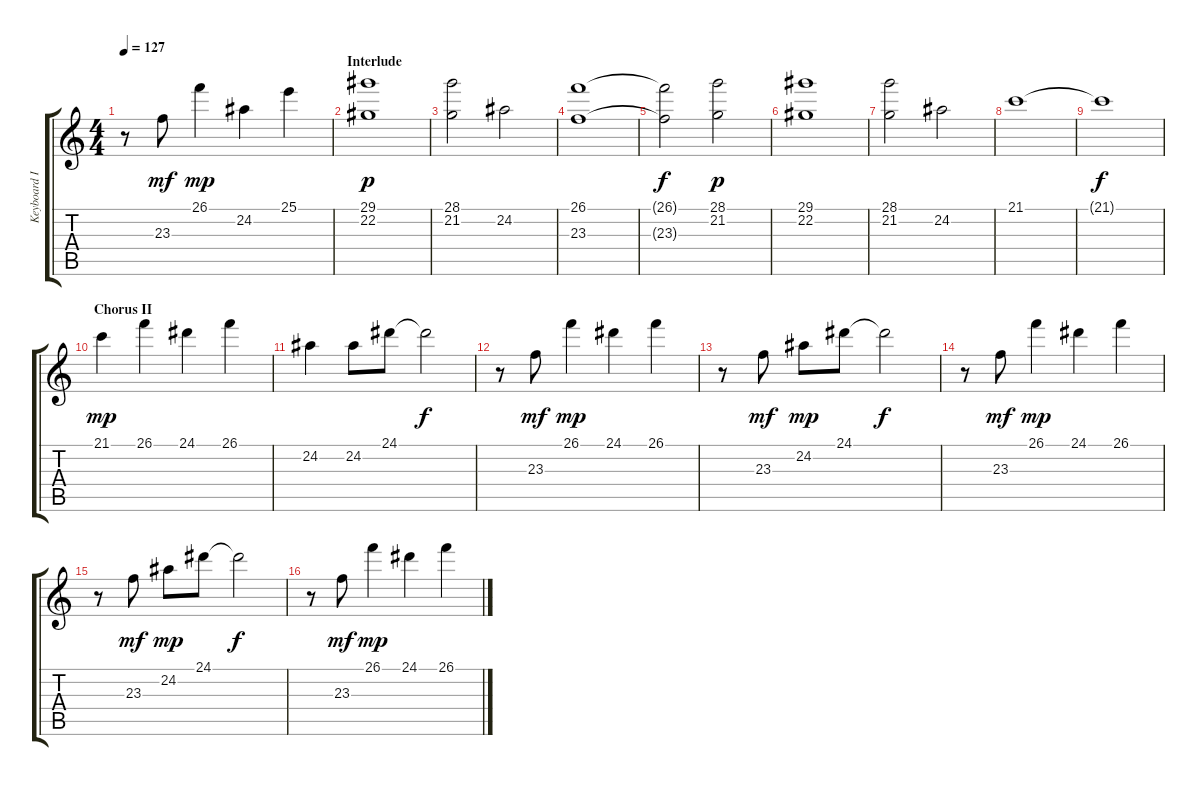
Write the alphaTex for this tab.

\track ("Keyboard I" "Keyboard I") {instrument lead1square}
\staff {score tabs}
\tuning (Eb4 Bb3 Gb3 Db3 Ab2 Eb2) {hide}
\ts (4 4)
\tempo 127
\clef g2
\ks c
r.8{dy mp} 23.3.8{dy mf} 26.1.4{dy mp} 24.2.4 25.1.4 |
\section ("" "Interlude")
(29.1 22.2).1{dy p instrument fx3crystal} |
(28.1 21.2).2 24.2.2 |
(26.1 23.3).1 |
(26.1{t} 23.3{t}).2{dy f} (28.1 21.2).2{dy p} |
(29.1 22.2).1 |
(28.1 21.2).2 24.2.2 |
21.1.1 |
21.1{t}.1{dy f} |
\section ("" "Chorus II")
21.1.4{dy mp instrument lead1square} 26.1.4 24.1.4 26.1.4 |
24.2.4 24.2.8 24.1.8 24.1{t}.2{dy f} |
r.8 23.3.8{dy mf} 26.1.4{dy mp} 24.1.4 26.1.4 |
r.8 23.3.8{dy mf} 24.2.8{dy mp} 24.1.8 24.1{t}.2{dy f} |
r.8 23.3.8{dy mf} 26.1.4{dy mp} 24.1.4 26.1.4 |
r.8 23.3.8{dy mf} 24.2.8{dy mp} 24.1.8 24.1{t}.2{dy f} |
r.8 23.3.8{dy mf} 26.1.4{dy mp} 24.1.4 26.1.4
